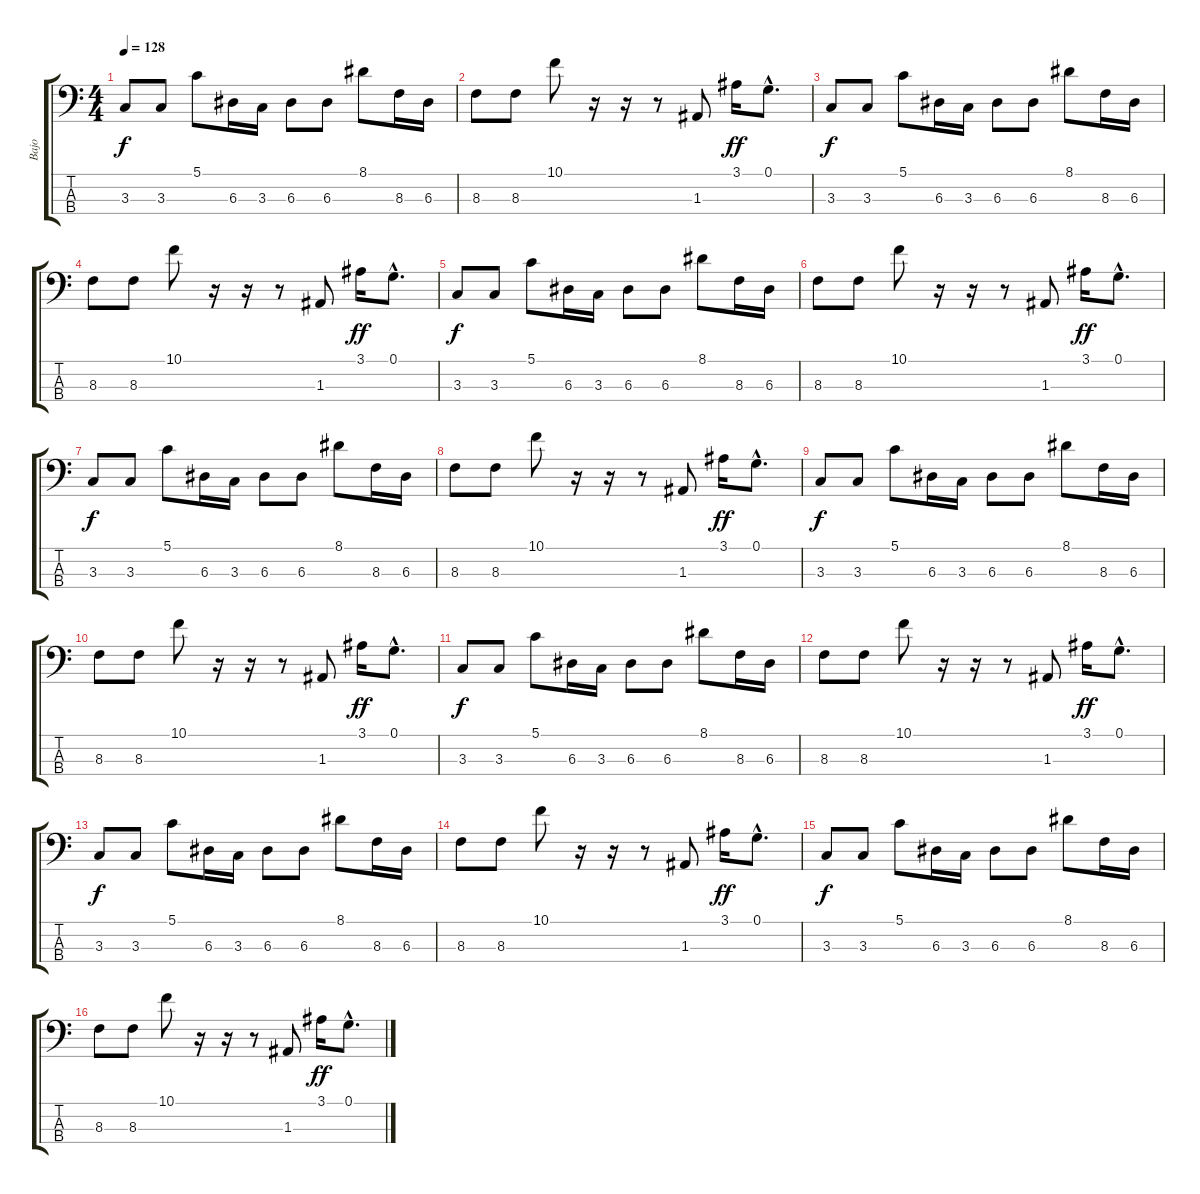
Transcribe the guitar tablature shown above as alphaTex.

\track ("Bajo" "Bajo") {instrument electricbasspick}
\staff {score tabs}
\tuning (G2 D2 A1 E1) {hide}
\ts (4 4)
\tempo 128
\clef f4
\ks c
3.3.8{dy f instrument electricbasspick} 3.3.8 5.1.8 6.3.16 3.3.16 6.3.8 6.3.8 8.1.8 8.3.16 6.3.16 |
8.3.8 8.3.8 10.1.8 r.16 r.16 r.8 1.3.8 3.1.16{dy ff} 0.1{hac}.8{d} |
3.3.8{dy f} 3.3.8 5.1.8 6.3.16 3.3.16 6.3.8 6.3.8 8.1.8 8.3.16 6.3.16 |
8.3.8 8.3.8 10.1.8 r.16 r.16 r.8 1.3.8 3.1.16{dy ff} 0.1{hac}.8{d} |
3.3.8{dy f} 3.3.8 5.1.8 6.3.16 3.3.16 6.3.8 6.3.8 8.1.8 8.3.16 6.3.16 |
8.3.8 8.3.8 10.1.8 r.16 r.16 r.8 1.3.8 3.1.16{dy ff} 0.1{hac}.8{d} |
3.3.8{dy f} 3.3.8 5.1.8 6.3.16 3.3.16 6.3.8 6.3.8 8.1.8 8.3.16 6.3.16 |
8.3.8 8.3.8 10.1.8 r.16 r.16 r.8 1.3.8 3.1.16{dy ff} 0.1{hac}.8{d} |
3.3.8{dy f} 3.3.8 5.1.8 6.3.16 3.3.16 6.3.8 6.3.8 8.1.8 8.3.16 6.3.16 |
8.3.8 8.3.8 10.1.8 r.16 r.16 r.8 1.3.8 3.1.16{dy ff} 0.1{hac}.8{d} |
3.3.8{dy f} 3.3.8 5.1.8 6.3.16 3.3.16 6.3.8 6.3.8 8.1.8 8.3.16 6.3.16 |
8.3.8 8.3.8 10.1.8 r.16 r.16 r.8 1.3.8 3.1.16{dy ff} 0.1{hac}.8{d} |
3.3.8{dy f} 3.3.8 5.1.8 6.3.16 3.3.16 6.3.8 6.3.8 8.1.8 8.3.16 6.3.16 |
8.3.8 8.3.8 10.1.8 r.16 r.16 r.8 1.3.8 3.1.16{dy ff} 0.1{hac}.8{d} |
3.3.8{dy f} 3.3.8 5.1.8 6.3.16 3.3.16 6.3.8 6.3.8 8.1.8 8.3.16 6.3.16 |
8.3.8 8.3.8 10.1.8 r.16 r.16 r.8 1.3.8 3.1.16{dy ff} 0.1{hac}.8{d}
